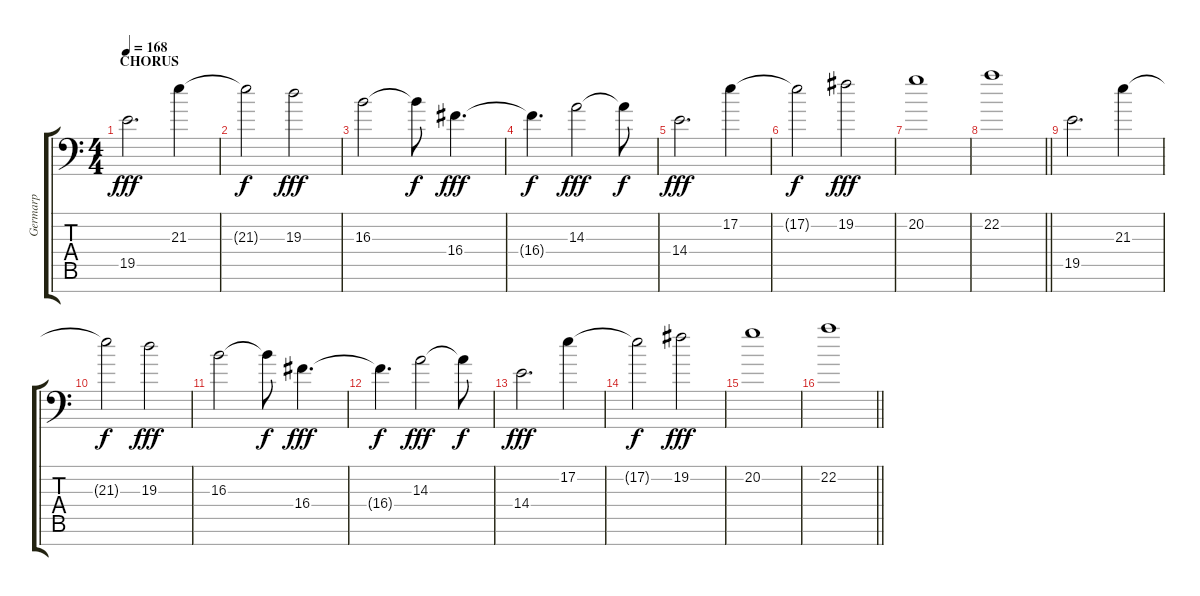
\track ("Germarp" "Germarp") {instrument lead2sawtooth}
\staff {score tabs}
\tuning (C6 B3 G3 D3 A2 E2 C-1) {hide}
\ts (4 4)
\section ("" "CHORUS")
\tempo 168
\clef f4
\ks c
19.5.2{d dy fff} 21.3.4 |
21.3{t}.2{dy f} 19.3.2{dy fff} |
16.3.2 16.3{t}.8{dy f} 16.4.4{d dy fff} |
16.4{t}.4{d dy f} 14.3.2{dy fff} 14.3{t}.8{dy f} |
14.4.2{d dy fff} 17.2.4 |
17.2{t}.2{dy f} 19.2.2{dy fff} |
20.2.1 |
\barLineRight lightlight
22.2.1 |
19.5.2{d} 21.3.4 |
21.3{t}.2{dy f} 19.3.2{dy fff} |
16.3.2 16.3{t}.8{dy f} 16.4.4{d dy fff} |
16.4{t}.4{d dy f} 14.3.2{dy fff} 14.3{t}.8{dy f} |
14.4.2{d dy fff} 17.2.4 |
17.2{t}.2{dy f} 19.2.2{dy fff} |
20.2.1 |
\barLineRight lightlight
22.2.1
